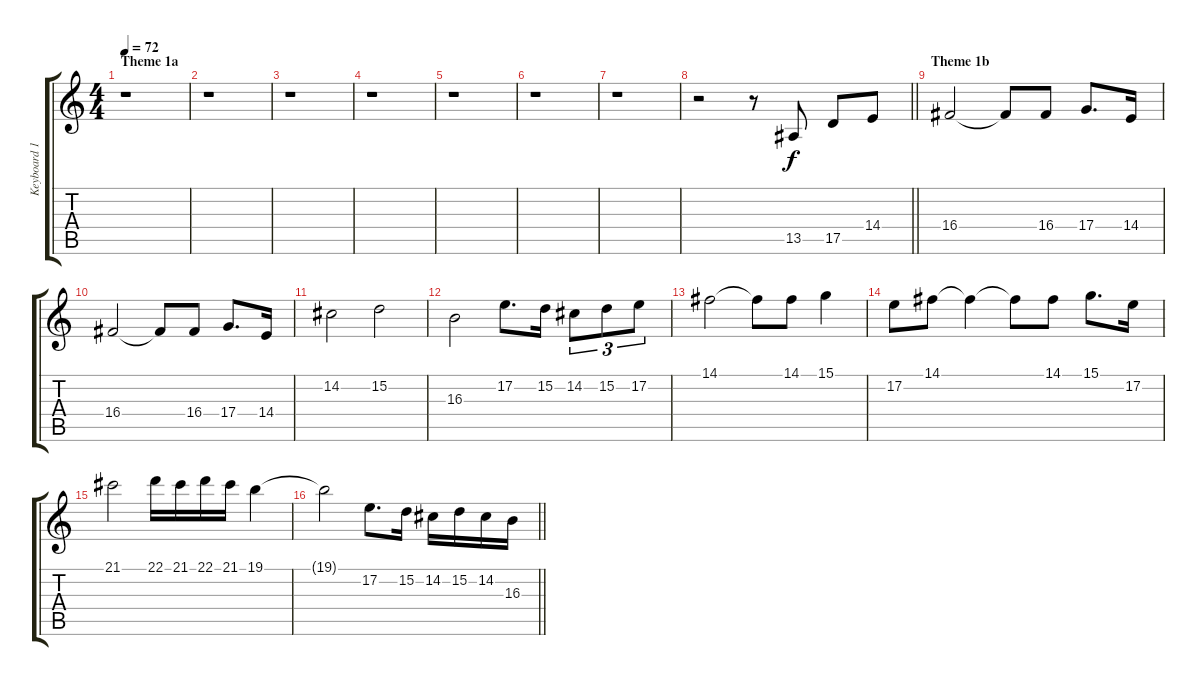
\track ("Keyboard 1" "Keyboard 1") {instrument englishhorn}
\staff {score tabs}
\tuning (E4 B3 G3 D3 A2 E2) {hide}
\ts (4 4)
\section ("" "Theme 1a")
\tempo 72
\clef g2
\ks aminor
r.1{dy f instrument englishhorn} |
r.1 |
r.1 |
r.1 |
r.1 |
r.1 |
r.1 |
\barLineRight lightlight
r.2 r.8 13.5.8 17.5.8 14.4.8 |
\section ("" "Theme 1b")
16.4.2 16.4{t}.8 16.4.8 17.4.8{d} 14.4.16 |
16.4.2 16.4{t}.8 16.4.8 17.4.8{d} 14.4.16 |
14.2.2 15.2.2 |
16.3.2 17.2.8{d} 15.2.16 14.2.8{tu (3 2)} 15.2.8{tu (3 2)} 17.2.8{tu (3 2)} |
14.1.2 14.1{t}.8 14.1.8 15.1.4 |
17.2.8 14.1.8 14.1{t}.4 14.1{t}.8 14.1.8 15.1.8{d} 17.2.16 |
21.1.2 22.1.16 21.1.16 22.1.16 21.1.16 19.1.4 |
\barLineRight lightlight
19.1{t}.2 17.2.8{d} 15.2.16 14.2.16 15.2.16 14.2.16 16.3.16
